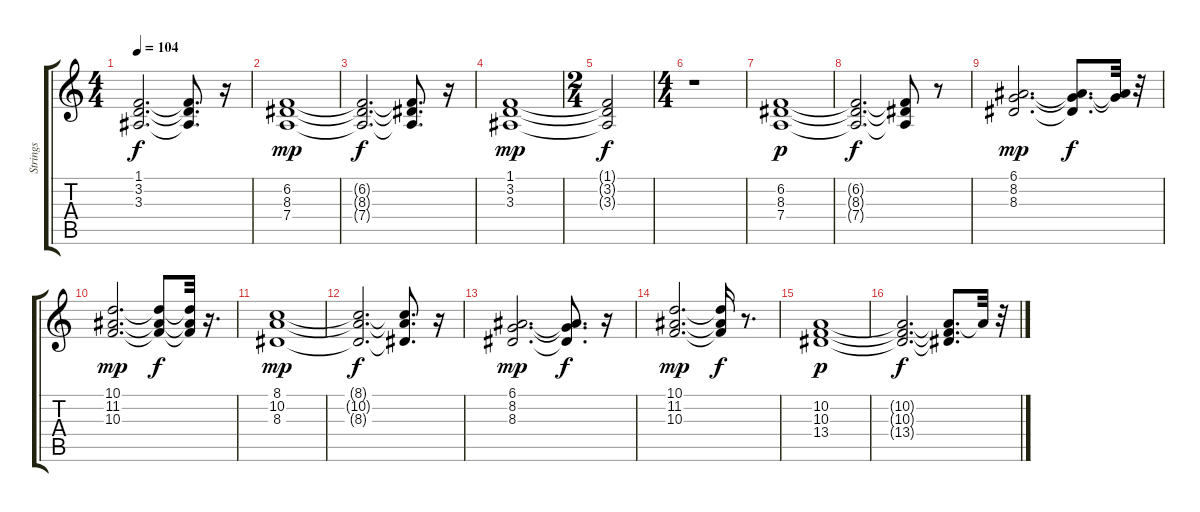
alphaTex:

\track ("Strings" "Strings") {instrument stringensemble2}
\staff {score tabs}
\tuning (E4 B3 G3 D3 A2 E2) {hide}
\ts (4 4)
\tempo 104
\clef g2
\ks c
(1.1{t} 3.2{t} 3.3{t}).2{d dy f} (1.1{t} 3.2{t} 3.3{t}).8{d} r.16 |
(6.2 8.3 7.4).1{dy mp} |
(6.2{t} 8.3{t} 7.4{t}).2{d dy f} (6.2{t} 8.3{t} 7.4{t}).8{d} r.16 |
(1.1 3.2 3.3).1{dy mp} |
\ts (2 4)
(1.1{t} 3.2{t} 3.3{t}).2{dy f} |
\ts (4 4)
r.1 |
(6.2 8.3 7.4).1{dy p} |
(6.2{t} 8.3{t} 7.4{t}).2{d dy f} (6.2{t} 8.3{t} 7.4{t}).8 r.8 |
(6.1 8.2 8.3).2{d dy mp} (6.1{t} 8.2{t} 8.3{t}).8{d dy f} (6.1{t} 8.2{t}).32 r.32 |
(10.1 11.2 10.3).2{d dy mp} (10.1{t} 11.2{t} 10.3{t}).8{dy f} (10.1{t} 11.2{t} 10.3{t}).32 r.16{d} |
(8.1 10.2 8.3).1{dy mp} |
(8.1{t} 10.2{t} 8.3{t}).2{d dy f} (8.1{t} 10.2{t} 8.3{t}).8{d} r.16 |
(6.1 8.2 8.3).2{d dy mp} (6.1{t} 8.2{t} 8.3{t}).8{d dy f} r.16 |
(10.1 11.2 10.3).2{d dy mp} (10.1{t} 11.2{t} 10.3{t}).16{dy f} r.8{d} |
(10.2 10.3 13.4).1{dy p} |
(10.2{t} 10.3{t} 13.4{t}).2{d dy f} (10.2{t} 10.3{t} 13.4{t}).8{d} 10.2{t}.32 r.32
